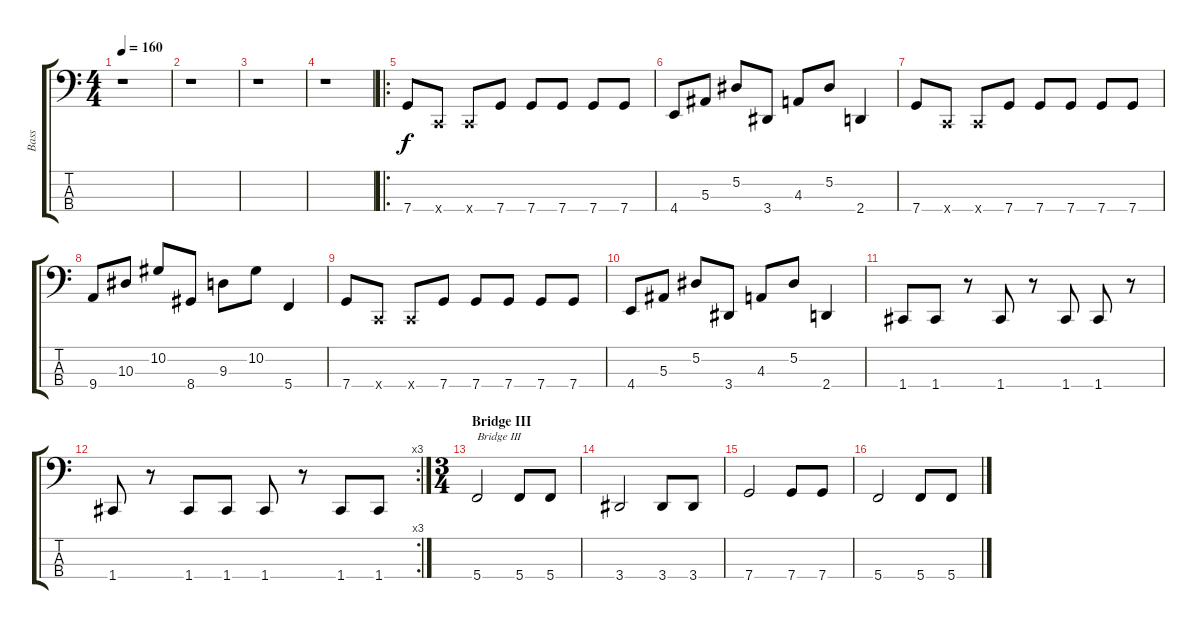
\track ("Bass" "Bass") {instrument electricbasspick}
\staff {score tabs}
\tuning (Eb2 Bb1 F1 C1) {hide}
\ts (4 4)
\tempo 160
\clef f4
\ks c
r.1{dy f} |
r.1 |
r.1 |
r.1 |
\ro
7.4.8 0.4{x}.8 0.4{x}.8 7.4.8 7.4.8 7.4.8 7.4.8 7.4.8 |
4.4.8 5.3.8 5.2.8 3.4.8 4.3.8 5.2.8 2.4.4 |
7.4.8 0.4{x}.8 0.4{x}.8 7.4.8 7.4.8 7.4.8 7.4.8 7.4.8 |
9.4.8 10.3.8 10.2.8 8.4.8 9.3.8 10.2.8 5.4.4 |
7.4.8 0.4{x}.8 0.4{x}.8 7.4.8 7.4.8 7.4.8 7.4.8 7.4.8 |
4.4.8 5.3.8 5.2.8 3.4.8 4.3.8 5.2.8 2.4.4 |
1.4.8 1.4.8 r.8 1.4.8 r.8 1.4.8 1.4.8 r.8 |
\rc 3
1.4.8 r.8 1.4.8 1.4.8 1.4.8 r.8 1.4.8 1.4.8 |
\ts (3 4)
\section ("" "Bridge III")
5.4.2{txt "Bridge III"} 5.4.8 5.4.8 |
3.4.2 3.4.8 3.4.8 |
7.4.2 7.4.8 7.4.8 |
5.4.2 5.4.8 5.4.8
